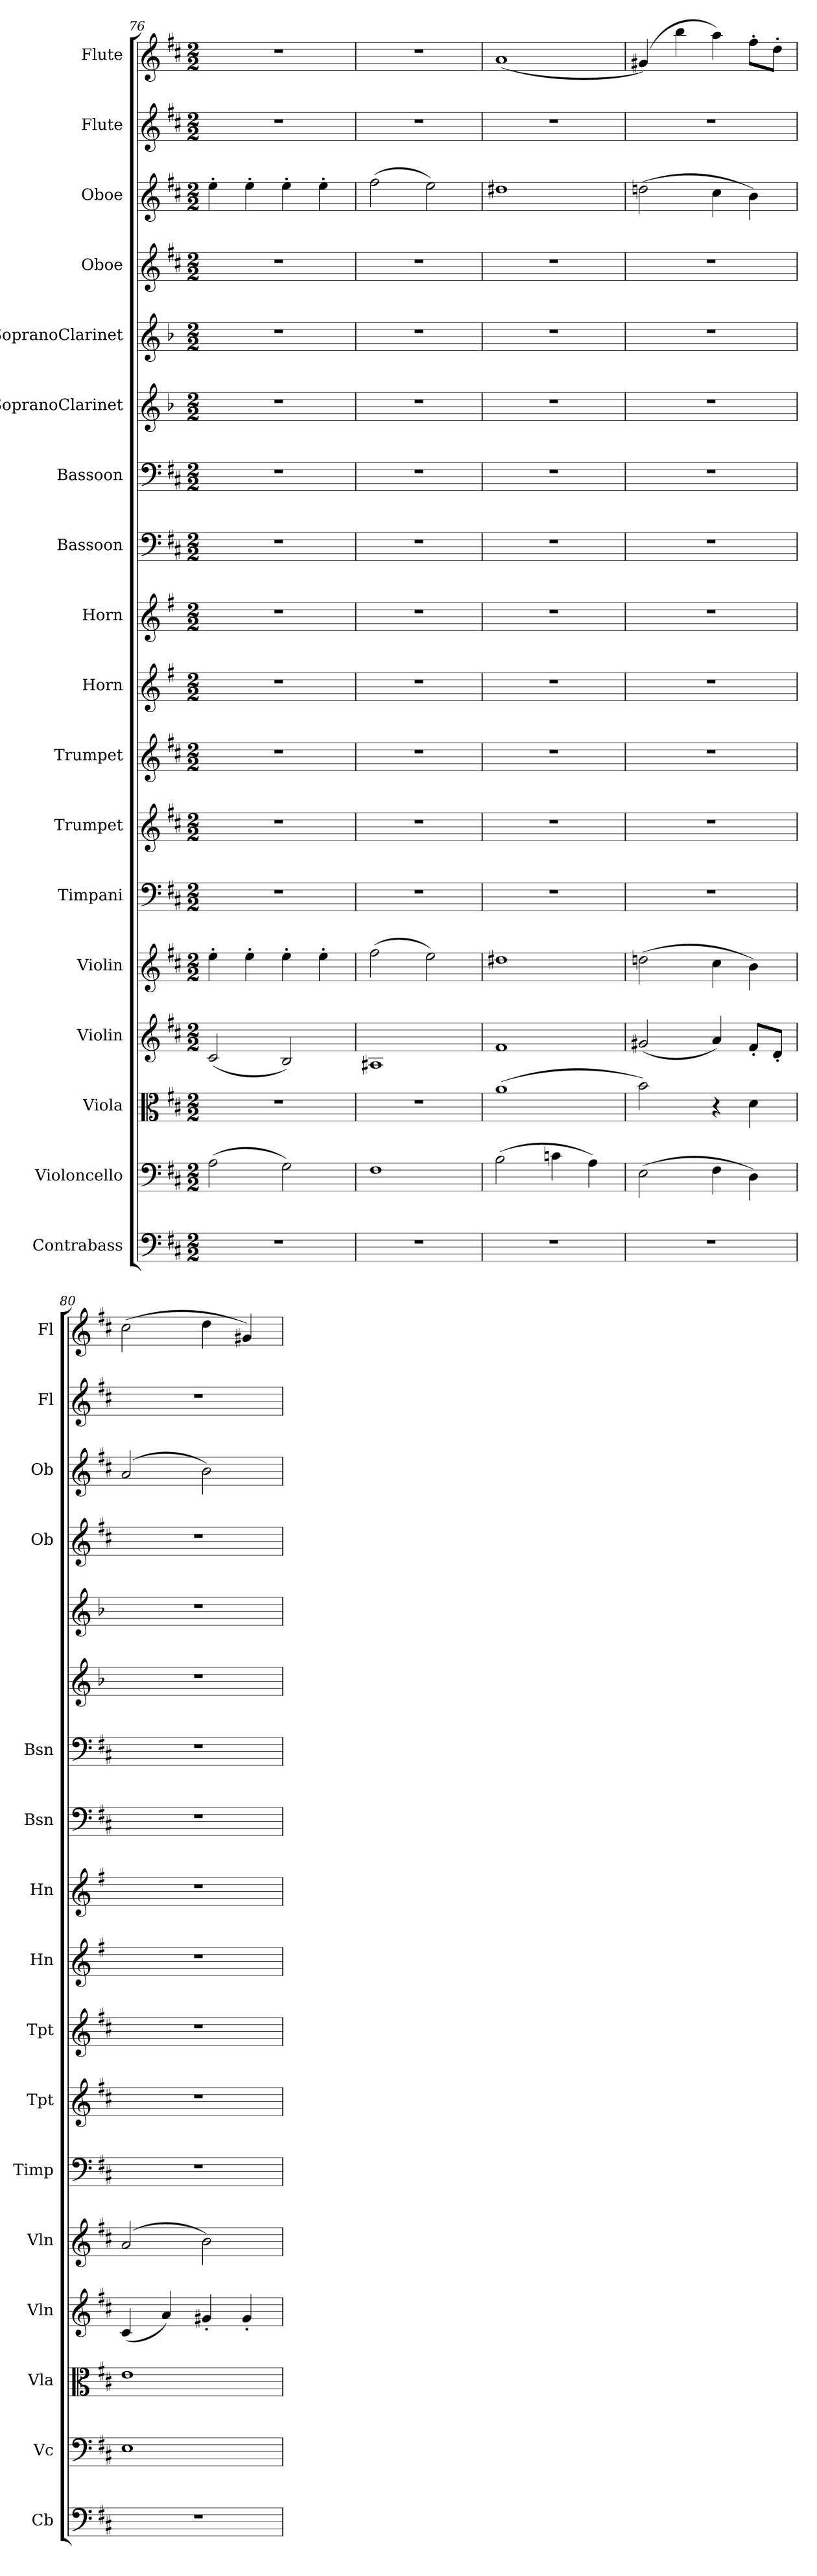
**kern	**kern	**kern	**kern	**kern	**kern	**kern	**kern	**kern	**kern	**kern	**kern	**kern	**kern	**kern	**kern	**kern	**kern
*part18	*part17	*part16	*part15	*part14	*part13	*part12	*part11	*part10	*part9	*part8	*part7	*part6	*part5	*part4	*part3	*part2	*part1
*staff18	*staff17	*staff16	*staff15	*staff14	*staff13	*staff12	*staff11	*staff10	*staff9	*staff8	*staff7	*staff6	*staff5	*staff4	*staff3	*staff2	*staff1
*I"Contrabass	*I"Violoncello	*I"Viola	*I"Violin	*I"Violin	*I"Timpani	*I"Trumpet	*I"Trumpet	*I"Horn	*I"Horn	*I"Bassoon	*I"Bassoon	*I"SopranoClarinet	*I"SopranoClarinet	*I"Oboe	*I"Oboe	*I"Flute	*I"Flute
*I'Cb	*I'Vc	*I'Vla	*I'Vln	*I'Vln	*I'Timp	*I'Tpt	*I'Tpt	*I'Hn	*I'Hn	*I'Bsn	*I'Bsn	*	*	*I'Ob	*I'Ob	*I'Fl	*I'Fl
*clefF4	*clefF4	*clefC3	*clefG2	*clefG2	*clefF4	*clefG2	*clefG2	*clefG2	*clefG2	*clefF4	*clefF4	*clefG2	*clefG2	*clefG2	*clefG2	*clefG2	*clefG2
*ITrd7c12	*	*	*	*	*	*ITrd1c2	*ITrd1c2	*ITrd4c7	*ITrd4c7	*	*	*	*	*	*	*	*
*k[f#c#]	*k[f#c#]	*k[f#c#]	*k[f#c#]	*k[f#c#]	*k[f#c#]	*k[]	*k[]	*k[]	*k[]	*k[f#c#]	*k[f#c#]	*k[b-]	*k[b-]	*k[f#c#]	*k[f#c#]	*k[f#c#]	*k[f#c#]
*D:	*D:	*D:	*D:	*D:	*D:	*	*	*	*	*D:	*D:	*	*	*D:	*D:	*D:	*D:
*M2/2	*M2/2	*M2/2	*M2/2	*M2/2	*M2/2	*M2/2	*M2/2	*M2/2	*M2/2	*M2/2	*M2/2	*M2/2	*M2/2	*M2/2	*M2/2	*M2/2	*M2/2
=76	=76	=76	=76	=76	=76	=76	=76	=76	=76	=76	=76	=76	=76	=76	=76	=76	=76
1r	(>2A\	1r	(<2c#/	4ee'\	1r	1r	1r	1r	1r	1r	1r	1r	1r	1r	4ee'\	1r	1r
.	.	.	.	4ee'\	.	.	.	.	.	.	.	.	.	.	4ee'\	.	.
.	2G\)	.	2B/)	4ee'\	.	.	.	.	.	.	.	.	.	.	4ee'\	.	.
.	.	.	.	4ee'\	.	.	.	.	.	.	.	.	.	.	4ee'\	.	.
=77	=77	=77	=77	=77	=77	=77	=77	=77	=77	=77	=77	=77	=77	=77	=77	=77	=77
1r	1F#	1r	1A#X	(>2ff#\	1r	1r	1r	1r	1r	1r	1r	1r	1r	1r	(>2ff#\	1r	1r
.	.	.	.	2ee\)	.	.	.	.	.	.	.	.	.	.	2ee\)	.	.
=78	=78	=78	=78	=78	=78	=78	=78	=78	=78	=78	=78	=78	=78	=78	=78	=78	=78
1r	(>2B\	(>1a	1f#	1dd#X	1r	1r	1r	1r	1r	1r	1r	1r	1r	1r	1dd#X	1r	(<1a
.	4cn\	.	.	.	.	.	.	.	.	.	.	.	.	.	.	.	.
.	4A\)	.	.	.	.	.	.	.	.	.	.	.	.	.	.	.	.
=79	=79	=79	=79	=79	=79	=79	=79	=79	=79	=79	=79	=79	=79	=79	=79	=79	=79
1r	(>2E\	2b\)	(<2g#X/	(>2ddn\	1r	1r	1r	1r	1r	1r	1r	1r	1r	1r	(>2ddn\	1r	(>4g#X/)
.	.	.	.	.	.	.	.	.	.	.	.	.	.	.	.	.	4bb\
.	4F#\	4r	4a/)	4cc#\	.	.	.	.	.	.	.	.	.	.	4cc#\	.	4aa\)
.	4D\)	4d\	8f#'/L	4b\)	.	.	.	.	.	.	.	.	.	.	4b\)	.	8ff#'\L
.	.	.	8d'/J	.	.	.	.	.	.	.	.	.	.	.	.	.	8dd'\J
=80	=80	=80	=80	=80	=80	=80	=80	=80	=80	=80	=80	=80	=80	=80	=80	=80	=80
1r	1E	1e	(<4c#/	(>2a/	1r	1r	1r	1r	1r	1r	1r	1r	1r	1r	(>2a/	1r	(>2cc#\
.	.	.	4a/)	.	.	.	.	.	.	.	.	.	.	.	.	.	.
.	.	.	4g#X'/	2b\)	.	.	.	.	.	.	.	.	.	.	2b\)	.	4dd\
.	.	.	4g#'/	.	.	.	.	.	.	.	.	.	.	.	.	.	4g#X/)
=	=	=	=	=	=	=	=	=	=	=	=	=	=	=	=	=	=
*-	*-	*-	*-	*-	*-	*-	*-	*-	*-	*-	*-	*-	*-	*-	*-	*-	*-
